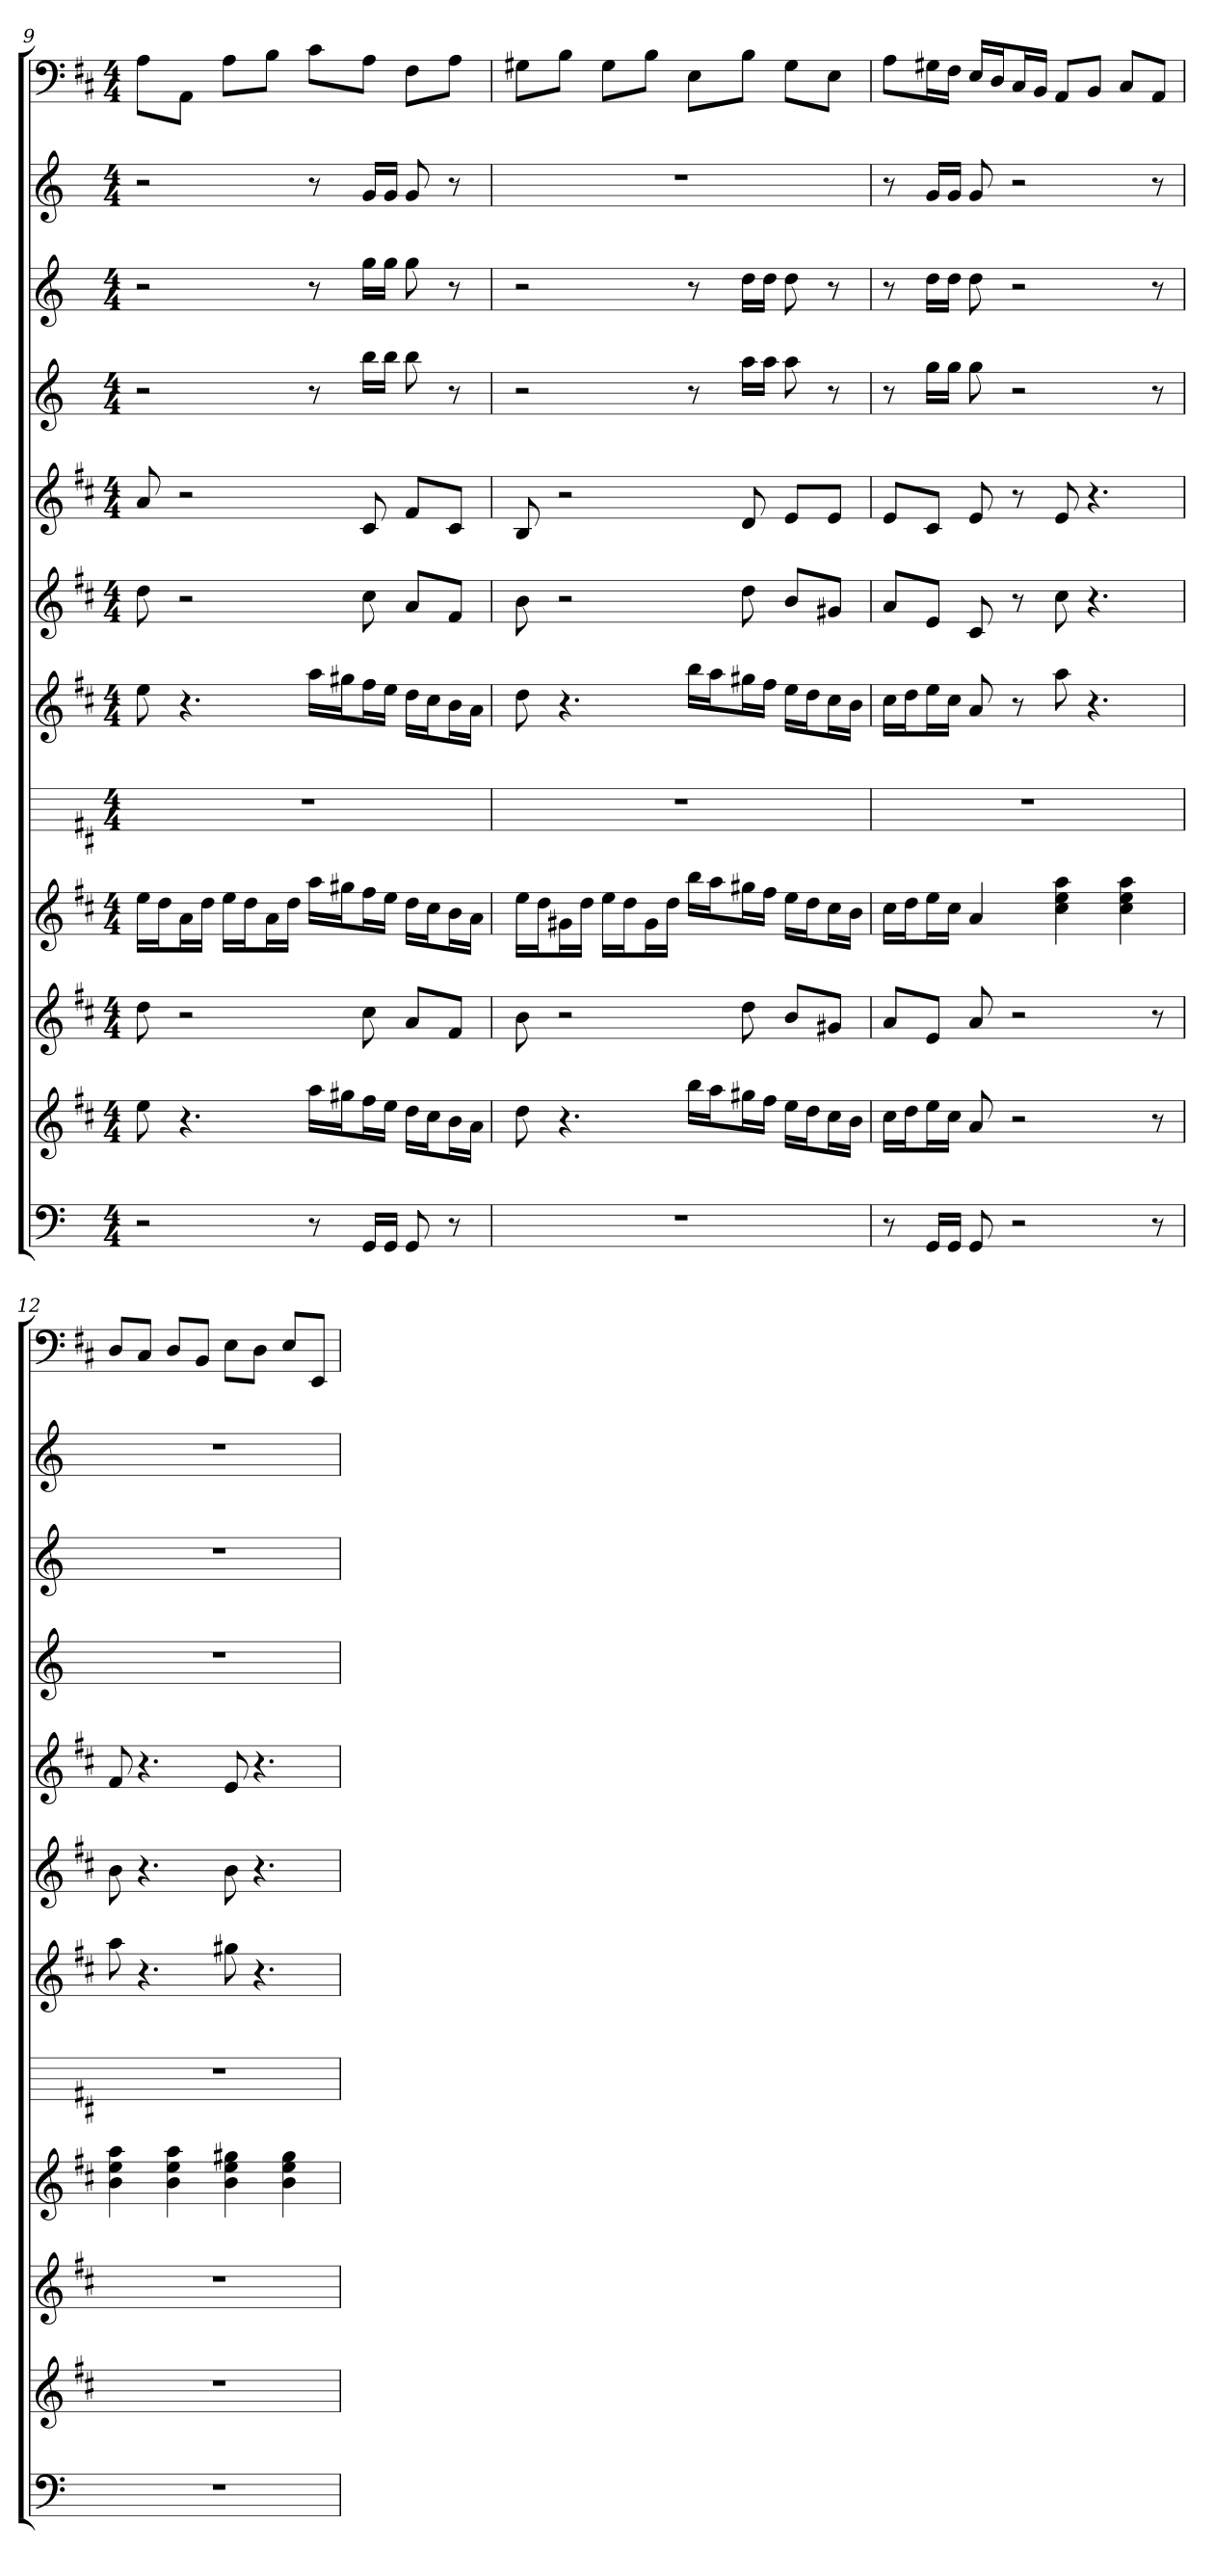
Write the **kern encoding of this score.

**kern	**kern	**kern	**kern	**kern	**kern	**kern	**kern	**kern	**kern	**kern	**kern
*part12	*part11	*part10	*part9	*part8	*part7	*part6	*part5	*part4	*part3	*part2	*part1
*staff12	*staff11	*staff10	*staff9	*staff8	*staff7	*staff6	*staff5	*staff4	*staff3	*staff2	*staff1
*k[]	*k[f#c#]	*k[f#c#]	*k[f#c#]	*k[f#c#]	*k[f#c#]	*k[f#c#]	*k[f#c#]	*k[]	*k[]	*k[]	*k[f#c#]
*M4/4	*M4/4	*M4/4	*M4/4	*M4/4	*M4/4	*M4/4	*M4/4	*M4/4	*M4/4	*M4/4	*M4/4
=9	=9	=9	=9	=9	=9	=9	=9	=9	=9	=9	=9
2r	8ee	8dd	16eeLL	1r	8ee	8dd	8a	2r	2r	2r	8AL
.	.	.	16ddJ	.	.	.	.	.	.	.	.
.	4.r	2r	16aL	.	4.r	2r	2r	.	.	.	8AAJ
.	.	.	16ddJJ	.	.	.	.	.	.	.	.
.	.	.	16eeLL	.	.	.	.	.	.	.	8AL
.	.	.	16ddJ	.	.	.	.	.	.	.	.
.	.	.	16aL	.	.	.	.	.	.	.	8BJ
.	.	.	16ddJJ	.	.	.	.	.	.	.	.
8r	16aaLL	.	16aaLL	.	16aaLL	.	.	8r	8r	8r	8c#L
.	16gg#XJ	.	16gg#XJ	.	16gg#XJ	.	.	.	.	.	.
16GGLL	16ff#L	8cc#	16ff#L	.	16ff#L	8cc#	8c#	16bbLL	16ggLL	16gLL	8AJ
16GGJJ	16eeJJ	.	16eeJJ	.	16eeJJ	.	.	16bbJJ	16ggJJ	16gJJ	.
8GG	16ddLL	8aL	16ddLL	.	16ddLL	8aL	8f#L	8bb	8gg	8g	8F#L
.	16cc#J	.	16cc#J	.	16cc#J	.	.	.	.	.	.
8r	16bL	8f#J	16bL	.	16bL	8f#J	8c#J	8r	8r	8r	8AJ
.	16aJJ	.	16aJJ	.	16aJJ	.	.	.	.	.	.
=10	=10	=10	=10	=10	=10	=10	=10	=10	=10	=10	=10
1r	8dd	8b	16eeLL	1r	8dd	8b	8B	2r	2r	1r	8G#XL
.	.	.	16ddJ	.	.	.	.	.	.	.	.
.	4.r	2r	16g#XL	.	4.r	2r	2r	.	.	.	8BJ
.	.	.	16ddJJ	.	.	.	.	.	.	.	.
.	.	.	16eeLL	.	.	.	.	.	.	.	8G#L
.	.	.	16ddJ	.	.	.	.	.	.	.	.
.	.	.	16g#L	.	.	.	.	.	.	.	8BJ
.	.	.	16ddJJ	.	.	.	.	.	.	.	.
.	16bbLL	.	16bbLL	.	16bbLL	.	.	8r	8r	.	8EL
.	16aaJ	.	16aaJ	.	16aaJ	.	.	.	.	.	.
.	16gg#XL	8dd	16gg#XL	.	16gg#XL	8dd	8d	16aaLL	16ddLL	.	8BJ
.	16ff#JJ	.	16ff#JJ	.	16ff#JJ	.	.	16aaJJ	16ddJJ	.	.
.	16eeLL	8bL	16eeLL	.	16eeLL	8bL	8eL	8aa	8dd	.	8G#L
.	16ddJ	.	16ddJ	.	16ddJ	.	.	.	.	.	.
.	16cc#L	8g#XJ	16cc#L	.	16cc#L	8g#XJ	8eJ	8r	8r	.	8EJ
.	16bJJ	.	16bJJ	.	16bJJ	.	.	.	.	.	.
=11	=11	=11	=11	=11	=11	=11	=11	=11	=11	=11	=11
8r	16cc#LL	8aL	16cc#LL	1r	16cc#LL	8aL	8eL	8r	8r	8r	8AL
.	16ddJ	.	16ddJ	.	16ddJ	.	.	.	.	.	.
16GGLL	16eeL	8eJ	16eeL	.	16eeL	8eJ	8c#J	16ggLL	16ddLL	16gLL	16G#XL
16GGJJ	16cc#JJ	.	16cc#JJ	.	16cc#JJ	.	.	16ggJJ	16ddJJ	16gJJ	16F#JJ
8GG	8a	8a	4a	.	8a	8c#	8e	8gg	8dd	8g	16ELL
.	.	.	.	.	.	.	.	.	.	.	16DJ
2r	2r	2r	.	.	8r	8r	8r	2r	2r	2r	16C#L
.	.	.	.	.	.	.	.	.	.	.	16BBJJ
.	.	.	4cc# 4ee 4aa	.	8aa	8cc#	8e	.	.	.	8AAL
.	.	.	.	.	4.r	4.r	4.r	.	.	.	8BBJ
.	.	.	4cc# 4ee 4aa	.	.	.	.	.	.	.	8C#L
8r	8r	8r	.	.	.	.	.	8r	8r	8r	8AAJ
=12	=12	=12	=12	=12	=12	=12	=12	=12	=12	=12	=12
1r	1r	1r	4b 4ee 4aa	1r	8aa	8b	8f#	1r	1r	1r	8DL
.	.	.	.	.	4.r	4.r	4.r	.	.	.	8C#J
.	.	.	4b 4ee 4aa	.	.	.	.	.	.	.	8DL
.	.	.	.	.	.	.	.	.	.	.	8BBJ
.	.	.	4b 4ee 4gg#X	.	8gg#X	8b	8e	.	.	.	8EL
.	.	.	.	.	4.r	4.r	4.r	.	.	.	8DJ
.	.	.	4b 4ee 4gg#	.	.	.	.	.	.	.	8EL
.	.	.	.	.	.	.	.	.	.	.	8EEJ
=	=	=	=	=	=	=	=	=	=	=	=
*-	*-	*-	*-	*-	*-	*-	*-	*-	*-	*-	*-
